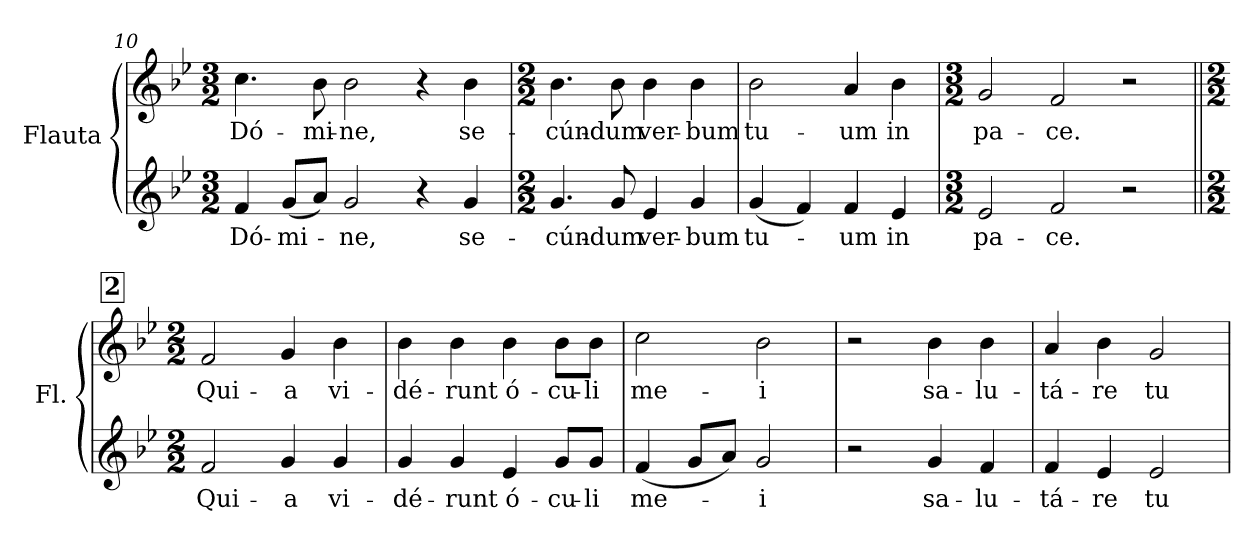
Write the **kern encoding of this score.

**kern	**text	**kern	**text
*part2	*part2	*part1	*part1
*staff2	*staff2	*staff1	*staff1
*I"Flauta	*	*I"Flauta	*
*I'Fl.	*	*I'Fl.	*
*clefG2	*	*clefG2	*
*k[b-e-]	*	*k[b-e-]	*
*B-:	*	*B-:	*
*M3/2	*	*M3/2	*
=10	=10	=10	=10
!	!LO:LY:b:color=#000000	!	!
!	!	!	!LO:LY:b:color=#000000
4fi/	Dó-	4.cci\	Dó-
!	!LO:LY:b:color=#000000	!	!
(8gi/L	-mi-	.	.
!	!	!	!LO:LY:b:color=#000000
8ai/J)	.	8b-i\	-mi-
!	!LO:LY:b:color=#000000	!	!
!	!	!	!LO:LY:b:color=#000000
2gi/	-ne,	2b-i\	-ne,
4r	.	4r	.
!	!LO:LY:b:color=#000000	!	!
!	!	!	!LO:LY:b:color=#000000
4gi/	se-	4b-i\	se-
=11	=11	=11	=11
*M2/2	*	*M2/2	*
!	!LO:LY:b:color=#000000	!	!
!	!	!	!LO:LY:b:color=#000000
4.gi/	-cún-	4.b-i\	-cún-
!	!LO:LY:b:color=#000000	!	!
!	!	!	!LO:LY:b:color=#000000
8gi/	-dum	8b-i\	-dum
!	!LO:LY:b:color=#000000	!	!
!	!	!	!LO:LY:b:color=#000000
4e-i/	ver-	4b-i\	ver-
!	!LO:LY:b:color=#000000	!	!
!	!	!	!LO:LY:b:color=#000000
4gi/	-bum	4b-i\	-bum
!!LO:LB:g=z
=12	=12	=12	=12
!	!LO:LY:b:color=#000000	!	!
!	!	!	!LO:LY:b:color=#000000
(4gi/	tu-	2b-i\	tu-
4fi/)	.	.	.
!	!LO:LY:b:color=#000000	!	!
!	!	!	!LO:LY:b:color=#000000
4fi/	-um	4ai/	-um
!	!LO:LY:b:color=#000000	!	!
!	!	!	!LO:LY:b:color=#000000
4e-i/	in	4b-i\	in
=13	=13	=13	=13
*M3/2	*	*M3/2	*
!	!LO:LY:b:color=#000000	!	!
!	!	!	!LO:LY:b:color=#000000
2e-i/	pa-	2gi/	pa-
!	!LO:LY:b:color=#000000	!	!
!	!	!	!LO:LY:b:color=#000000
2fi/	-ce.	2fi/	-ce.
2r	.	2r	.
!!LO:REH:place=s1:B:color=#000000:enc=box:fs=13.686:t=2
=14||	=14||	=14||	=14||
*M2/2	*	*M2/2	*
!	!LO:LY:b:color=#000000	!	!
!	!	!	!LO:LY:b:color=#000000
2fi/	Qui-	2fi/	Qui-
!	!LO:LY:b:color=#000000	!	!
!	!	!	!LO:LY:b:color=#000000
4gi/	-a	4gi/	-a
!	!LO:LY:b:color=#000000	!	!
!	!	!	!LO:LY:b:color=#000000
4gi/	vi-	4b-i\	vi-
=15	=15	=15	=15
!	!LO:LY:b:color=#000000	!	!
!	!	!	!LO:LY:b:color=#000000
4gi/	-dé-	4b-i\	-dé-
!	!LO:LY:b:color=#000000	!	!
!	!	!	!LO:LY:b:color=#000000
4gi/	-runt	4b-i\	-runt
!	!LO:LY:b:color=#000000	!	!
!	!	!	!LO:LY:b:color=#000000
4e-i/	ó-	4b-i\	ó-
!	!LO:LY:b:color=#000000	!	!
!	!	!	!LO:LY:b:color=#000000
8gi/L	-cu-	8b-i\L	-cu-
!	!LO:LY:b:color=#000000	!	!
!	!	!	!LO:LY:b:color=#000000
8gi/J	-li	8b-i\J	-li
=16	=16	=16	=16
!	!LO:LY:b:color=#000000	!	!
!	!	!	!LO:LY:b:color=#000000
(4fi/	me-	2cci\	me-
8gi/L	.	.	.
8ai/J)	.	.	.
!	!LO:LY:b:color=#000000	!	!
!	!	!	!LO:LY:b:color=#000000
2gi/	-i	2b-i\	-i
=17	=17	=17	=17
2r	.	2r	.
!	!LO:LY:b:color=#000000	!	!
!	!	!	!LO:LY:b:color=#000000
4gi/	sa-	4b-i\	sa-
!	!LO:LY:b:color=#000000	!	!
!	!	!	!LO:LY:b:color=#000000
4fi/	-lu-	4b-i\	-lu-
=18	=18	=18	=18
!	!LO:LY:b:color=#000000	!	!
!	!	!	!LO:LY:b:color=#000000
4fi/	-tá-	4ai/	-tá-
!	!LO:LY:b:color=#000000	!	!
!	!	!	!LO:LY:b:color=#000000
4e-i/	-re	4b-i\	-re
!	!LO:LY:b:color=#000000	!	!
!	!	!	!LO:LY:b:color=#000000
2e-i/	tu-	2gi/	tu-
=	=	=	=
*-	*-	*-	*-
